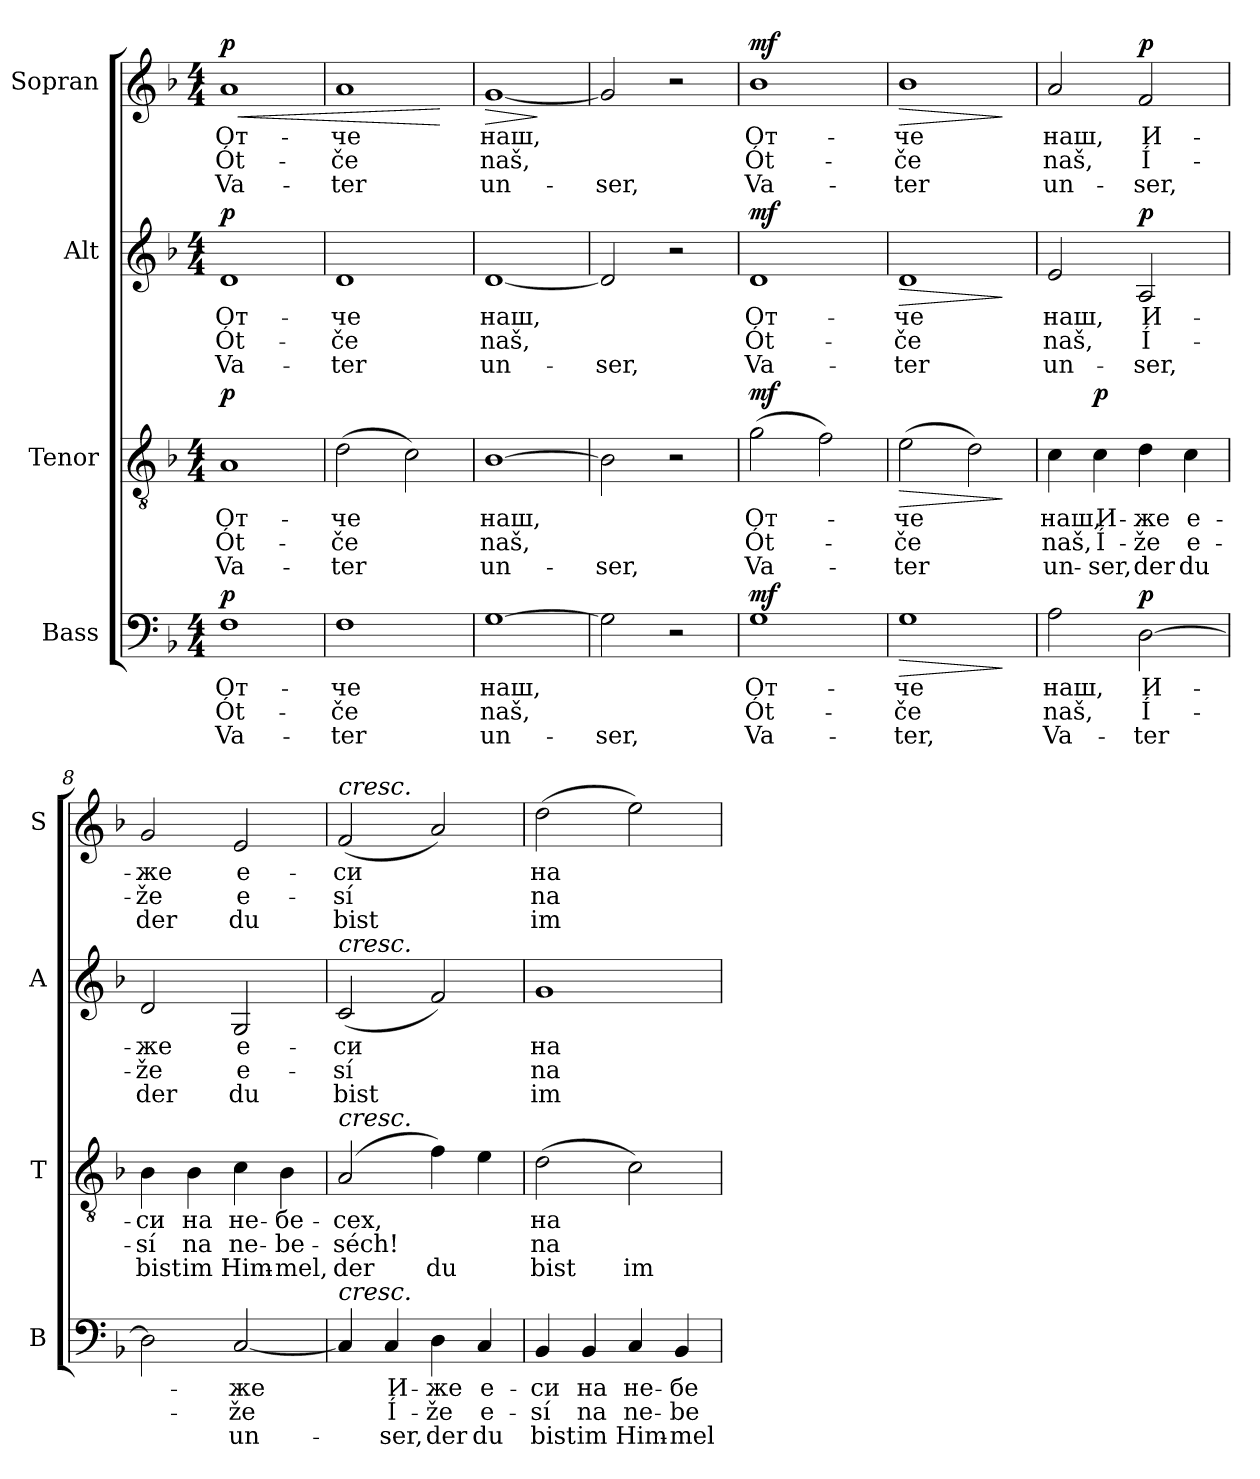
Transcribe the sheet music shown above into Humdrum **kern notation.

**kern	**text	**text	**text	**dynam	**kern	**text	**text	**text	**dynam	**kern	**text	**text	**text	**dynam	**kern	**text	**text	**text	**dynam
*part4	*part4	*part4	*part4	*part4	*part3	*part3	*part3	*part3	*part3	*part2	*part2	*part2	*part2	*part2	*part1	*part1	*part1	*part1	*part1
*staff4	*staff4	*staff4	*staff4	*staff4	*staff3	*staff3	*staff3	*staff3	*staff3	*staff2	*staff2	*staff2	*staff2	*staff2	*staff1	*staff1	*staff1	*staff1	*staff1
*I"Bass	*	*	*	*	*I"Tenor	*	*	*	*	*I"Alt	*	*	*	*	*I"Sopran	*	*	*	*
*I'B	*	*	*	*	*I'T	*	*	*	*	*I'A	*	*	*	*	*I'S	*	*	*	*
*clefF4	*	*	*	*	*clefGv2	*	*	*	*	*clefG2	*	*	*	*	*clefG2	*	*	*	*
*k[b-]	*	*	*	*	*k[b-]	*	*	*	*	*k[b-]	*	*	*	*	*k[b-]	*	*	*	*
*F:	*	*	*	*	*F:	*	*	*	*	*F:	*	*	*	*	*F:	*	*	*	*
*M4/4	*	*	*	*	*M4/4	*	*	*	*	*M4/4	*	*	*	*	*M4/4	*	*	*	*
*MM100	*	*	*	*	*MM100	*	*	*	*	*MM100	*	*	*	*	*MM100	*	*	*	*
=1	=1	=1	=1	=1	=1	=1	=1	=1	=1	=1	=1	=1	=1	=1	=1	=1	=1	=1	=1
!	!LO:LY:b	!LO:LY:b	!LO:LY:b	!LO:DY:a	!	!LO:LY:b	!LO:LY:b	!LO:LY:b	!LO:DY:a	!	!LO:LY:b	!LO:LY:b	!LO:LY:b	!LO:DY:a	!	!LO:LY:b	!LO:LY:b	!LO:LY:b	!LO:HP:b
!	!	!	!	!	!	!	!	!	!	!	!	!	!	!	!	!	!	!	!LO:DY:n=1:a
1F	От-	Ót-	Va-	p	1A	От-	Ót-	Va-	p	1d	От-	Ót-	Va-	p	1a	От-	Ót-	Va-	< p
=2	=2	=2	=2	=2	=2	=2	=2	=2	=2	=2	=2	=2	=2	=2	=2	=2	=2	=2	=2
!	!LO:LY:b	!LO:LY:b	!LO:LY:b	!	!	!LO:LY:b	!LO:LY:b	!LO:LY:b	!	!	!LO:LY:b	!LO:LY:b	!LO:LY:b	!	!	!LO:LY:b	!LO:LY:b	!LO:LY:b	!
1F	-че	-če	-ter	.	(>2d\	-че	-če	-ter	.	1d	-че	-če	-ter	.	1a	-че	-če	-ter	.
.	.	.	.	.	2c\)	.	.	.	.	.	.	.	.	.	.	.	.	.	.
.	.	.	.	.	.	.	.	.	.	.	.	.	.	.	.	.	.	.	[
=3	=3	=3	=3	=3	=3	=3	=3	=3	=3	=3	=3	=3	=3	=3	=3	=3	=3	=3	=3
!	!LO:LY:b	!LO:LY:b	!LO:LY:b	!	!	!LO:LY:b	!LO:LY:b	!LO:LY:b	!	!	!LO:LY:b	!LO:LY:b	!LO:LY:b	!	!	!LO:LY:b	!LO:LY:b	!LO:LY:b	!LO:HP:b
[1G	наш,	naš,	un-	.	[1B-	наш,	naš,	un-	.	[1d	наш,	naš,	un-	.	[1g	наш,	naš,	un-	>
.	.	.	.	.	.	.	.	.	.	.	.	.	.	.	.	.	.	.	]
=4	=4	=4	=4	=4	=4	=4	=4	=4	=4	=4	=4	=4	=4	=4	=4	=4	=4	=4	=4
!	!	!	!LO:LY:b	!	!	!	!	!LO:LY:b	!	!	!	!	!LO:LY:b	!	!	!	!	!LO:LY:b	!
2G\]	.	.	-ser,	.	2B-\]	.	.	-ser,	.	2d/]	.	.	-ser,	.	2g/]	.	.	-ser,	.
2r	.	.	.	.	2r	.	.	.	.	2r	.	.	.	.	2r	.	.	.	.
=5	=5	=5	=5	=5	=5	=5	=5	=5	=5	=5	=5	=5	=5	=5	=5	=5	=5	=5	=5
!	!LO:LY:b	!LO:LY:b	!LO:LY:b	!LO:DY:a	!	!LO:LY:b	!LO:LY:b	!LO:LY:b	!LO:DY:a	!	!LO:LY:b	!LO:LY:b	!LO:LY:b	!LO:DY:a	!	!LO:LY:b	!LO:LY:b	!LO:LY:b	!LO:DY:a
1G	От-	Ót-	Va-	mf	(>2g\	От-	Ót-	Va-	mf	1d	От-	Ót-	Va-	mf	1b-	От-	Ót-	Va-	mf
.	.	.	.	.	2f\)	.	.	.	.	.	.	.	.	.	.	.	.	.	.
=6	=6	=6	=6	=6	=6	=6	=6	=6	=6	=6	=6	=6	=6	=6	=6	=6	=6	=6	=6
!	!LO:LY:b	!LO:LY:b	!LO:LY:b	!LO:HP:b	!	!LO:LY:b	!LO:LY:b	!LO:LY:b	!LO:HP:b	!	!LO:LY:b	!LO:LY:b	!LO:LY:b	!LO:HP:b	!	!LO:LY:b	!LO:LY:b	!LO:LY:b	!LO:HP:b
1G	-че	-če	-ter,	>	(>2e\	-че	-če	-ter	>	1d	-че	-če	-ter	>	1b-	-че	-če	-ter	>
.	.	.	.	.	2d\)	.	.	.	.	.	.	.	.	.	.	.	.	.	.
.	.	.	.	]	.	.	.	.	]	.	.	.	.	]	.	.	.	.	]
!!LO:PB:g=z
=7	=7	=7	=7	=7	=7	=7	=7	=7	=7	=7	=7	=7	=7	=7	=7	=7	=7	=7	=7
!	!LO:LY:b	!LO:LY:b	!LO:LY:b	!	!	!LO:LY:b	!LO:LY:b	!LO:LY:b	!	!	!LO:LY:b	!LO:LY:b	!LO:LY:b	!	!	!LO:LY:b	!LO:LY:b	!LO:LY:b	!
2A\	наш,	naš,	Va-	.	4c\	наш,	naš,	un-	.	2e/	наш,	naš,	un-	.	2a/	наш,	naš,	un-	.
!	!	!	!	!	!	!LO:LY:b	!LO:LY:b	!LO:LY:b	!LO:DY:a	!	!	!	!	!	!	!	!	!	!
.	.	.	.	.	4c\	И-	Í-	-ser,	p	.	.	.	.	.	.	.	.	.	.
!	!LO:LY:b	!LO:LY:b	!LO:LY:b	!LO:DY:a	!	!LO:LY:b	!LO:LY:b	!LO:LY:b	!	!	!LO:LY:b	!LO:LY:b	!LO:LY:b	!LO:DY:a	!	!LO:LY:b	!LO:LY:b	!LO:LY:b	!LO:DY:a
[2D\	И-	Í-	-ter	p	4d\	-же	-že	der	.	2A/	И-	Í-	-ser,	p	2f/	И-	Í-	-ser,	p
!	!	!	!	!	!	!LO:LY:b	!LO:LY:b	!LO:LY:b	!	!	!	!	!	!	!	!	!	!	!
.	.	.	.	.	4c\	е-	e-	du	.	.	.	.	.	.	.	.	.	.	.
=8	=8	=8	=8	=8	=8	=8	=8	=8	=8	=8	=8	=8	=8	=8	=8	=8	=8	=8	=8
!	!	!	!	!	!	!LO:LY:b	!LO:LY:b	!LO:LY:b	!	!	!LO:LY:b	!LO:LY:b	!LO:LY:b	!	!	!LO:LY:b	!LO:LY:b	!LO:LY:b	!
2D\]	.	.	.	.	4B-\	-си	-sí	bist	.	2d/	-же	-že	der	.	2g/	-же	-že	der	.
!	!	!	!	!	!	!LO:LY:b	!LO:LY:b	!LO:LY:b	!	!	!	!	!	!	!	!	!	!	!
.	.	.	.	.	4B-\	на	na	im	.	.	.	.	.	.	.	.	.	.	.
!	!LO:LY:b	!LO:LY:b	!LO:LY:b	!	!	!LO:LY:b	!LO:LY:b	!LO:LY:b	!	!	!LO:LY:b	!LO:LY:b	!LO:LY:b	!	!	!LO:LY:b	!LO:LY:b	!LO:LY:b	!
[2C/	-же	-že	un-	.	4c\	не-	ne-	Him-	.	2G/	е-	e-	du	.	2e/	е-	e-	du	.
!	!	!	!	!	!	!LO:LY:b	!LO:LY:b	!LO:LY:b	!	!	!	!	!	!	!	!	!	!	!
.	.	.	.	.	4B-\	-бе-	-be-	-mel,	.	.	.	.	.	.	.	.	.	.	.
=9	=9	=9	=9	=9	=9	=9	=9	=9	=9	=9	=9	=9	=9	=9	=9	=9	=9	=9	=9
!	!	!	!	!	!	!	!	!	!	!	!	!	!	!	!LO:TX:a:i:t=cresc.	!	!	!	!
!	!	!	!	!	!	!	!	!	!	!LO:TX:a:i:t=cresc.	!	!	!	!	!	!	!	!	!
!	!	!	!	!	!LO:TX:a:i:t=cresc.	!	!	!	!	!	!	!	!	!	!	!	!	!	!
!LO:TX:a:i:t=cresc.	!	!	!	!	!	!	!	!	!	!	!	!	!	!	!	!	!	!	!
!	!	!	!	!	!	!LO:LY:b	!LO:LY:b	!LO:LY:b	!	!	!LO:LY:b	!LO:LY:b	!LO:LY:b	!	!	!LO:LY:b	!LO:LY:b	!LO:LY:b	!
4C/]	.	.	.	.	(>2A/	-сех,	-séch!	der	.	(<2c/	-си	-sí	bist	.	(<2f/	-си	-sí	bist	.
!	!LO:LY:b	!LO:LY:b	!LO:LY:b	!	!	!	!	!	!	!	!	!	!	!	!	!	!	!	!
4C/	И-	Í-	-ser,	.	.	.	.	.	.	.	.	.	.	.	.	.	.	.	.
!	!LO:LY:b	!LO:LY:b	!LO:LY:b	!	!	!	!	!LO:LY:b	!	!	!	!	!	!	!	!	!	!	!
4D\	-же	-že	der	.	4f\)	.	.	du	.	2f/)	.	.	.	.	2a/)	.	.	.	.
!	!LO:LY:b	!LO:LY:b	!LO:LY:b	!	!	!	!	!	!	!	!	!	!	!	!	!	!	!	!
4C/	е-	e-	du	.	4e\	.	.	.	.	.	.	.	.	.	.	.	.	.	.
=10	=10	=10	=10	=10	=10	=10	=10	=10	=10	=10	=10	=10	=10	=10	=10	=10	=10	=10	=10
!	!LO:LY:b	!LO:LY:b	!LO:LY:b	!	!	!LO:LY:b	!LO:LY:b	!LO:LY:b	!	!	!LO:LY:b	!LO:LY:b	!LO:LY:b	!	!	!LO:LY:b	!LO:LY:b	!LO:LY:b	!
4BB-/	-си	-sí	bist	.	(>2d\	на	na	bist	.	1g	на	na	im	.	(>2dd\	на	na	im	.
!	!LO:LY:b	!LO:LY:b	!LO:LY:b	!	!	!	!	!	!	!	!	!	!	!	!	!	!	!	!
4BB-/	на	na	im	.	.	.	.	.	.	.	.	.	.	.	.	.	.	.	.
!	!LO:LY:b	!LO:LY:b	!LO:LY:b	!	!	!	!	!LO:LY:b	!	!	!	!	!	!	!	!	!	!	!
4C/	не-	ne-	Him-	.	2c\)	.	.	im	.	.	.	.	.	.	2ee\)	.	.	.	.
!	!LO:LY:b	!LO:LY:b	!LO:LY:b	!	!	!	!	!	!	!	!	!	!	!	!	!	!	!	!
4BB-/	-бе-	-be-	-mel-	.	.	.	.	.	.	.	.	.	.	.	.	.	.	.	.
=	=	=	=	=	=	=	=	=	=	=	=	=	=	=	=	=	=	=	=
*-	*-	*-	*-	*-	*-	*-	*-	*-	*-	*-	*-	*-	*-	*-	*-	*-	*-	*-	*-
